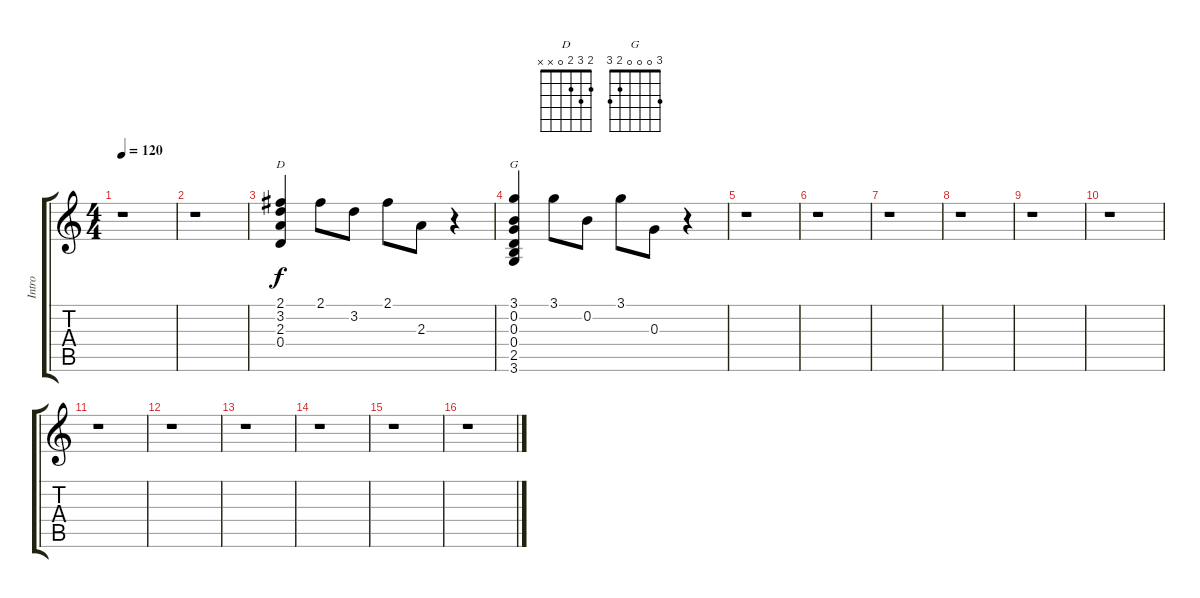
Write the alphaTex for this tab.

\track ("Intro " "Intro ") {instrument distortionguitar}
\staff {score tabs}
\tuning (E4 B3 G3 D3 A2 E2) {hide}
\chord ("D" 2 3 2 0 x x)
\chord ("G" 3 0 0 0 2 3)
\ts (4 4)
\tempo 120
\clef g2
\ks c
r.1{dy f} |
r.1 |
(2.1 3.2 2.3 0.4).4{ch "D"} 2.1.8 3.2.8 2.1.8 2.3.8 r.4 |
(3.1 0.2 0.3 0.4 2.5 3.6).4{ch "G"} 3.1.8 0.2.8 3.1.8 0.3.8 r.4 |
r.1 |
r.1 |
r.1 |
r.1 |
r.1 |
r.1 |
r.1 |
r.1 |
r.1 |
r.1 |
r.1 |
r.1
